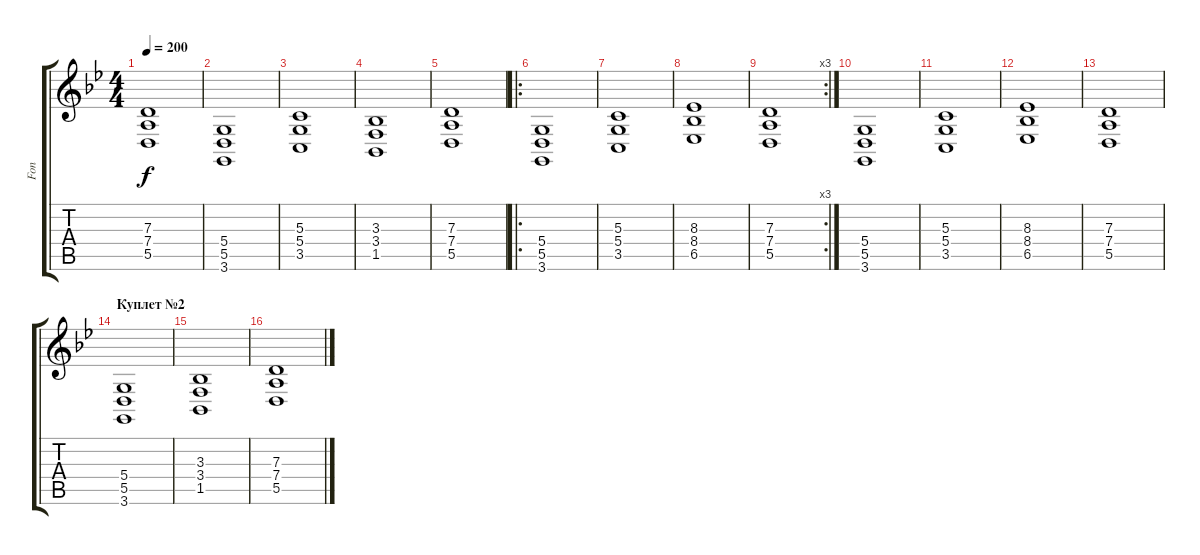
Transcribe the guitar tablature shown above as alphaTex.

\track ("Fon" "Fon") {instrument stringensemble1}
\staff {score tabs}
\tuning (E4 B3 G3 D3 A2 E2) {hide}
\ts (4 4)
\tempo 200
\clef g2
\ks bb
(7.3 7.4 5.5).1{dy f} |
(5.4 5.5 3.6).1 |
(5.3 5.4 3.5).1 |
(3.3 3.4 1.5).1 |
(7.3 7.4 5.5).1 |
\ro
(5.4 5.5 3.6).1 |
(5.3 5.4 3.5).1 |
(8.3 8.4 6.5).1 |
\rc 3
(7.3 7.4 5.5).1 |
(5.4 5.5 3.6).1 |
(5.3 5.4 3.5).1 |
(8.3 8.4 6.5).1 |
(7.3 7.4 5.5).1 |
\section ("" "Куплет №2")
(5.4 5.5 3.6).1 |
(3.3 3.4 1.5).1 |
(7.3 7.4 5.5).1
